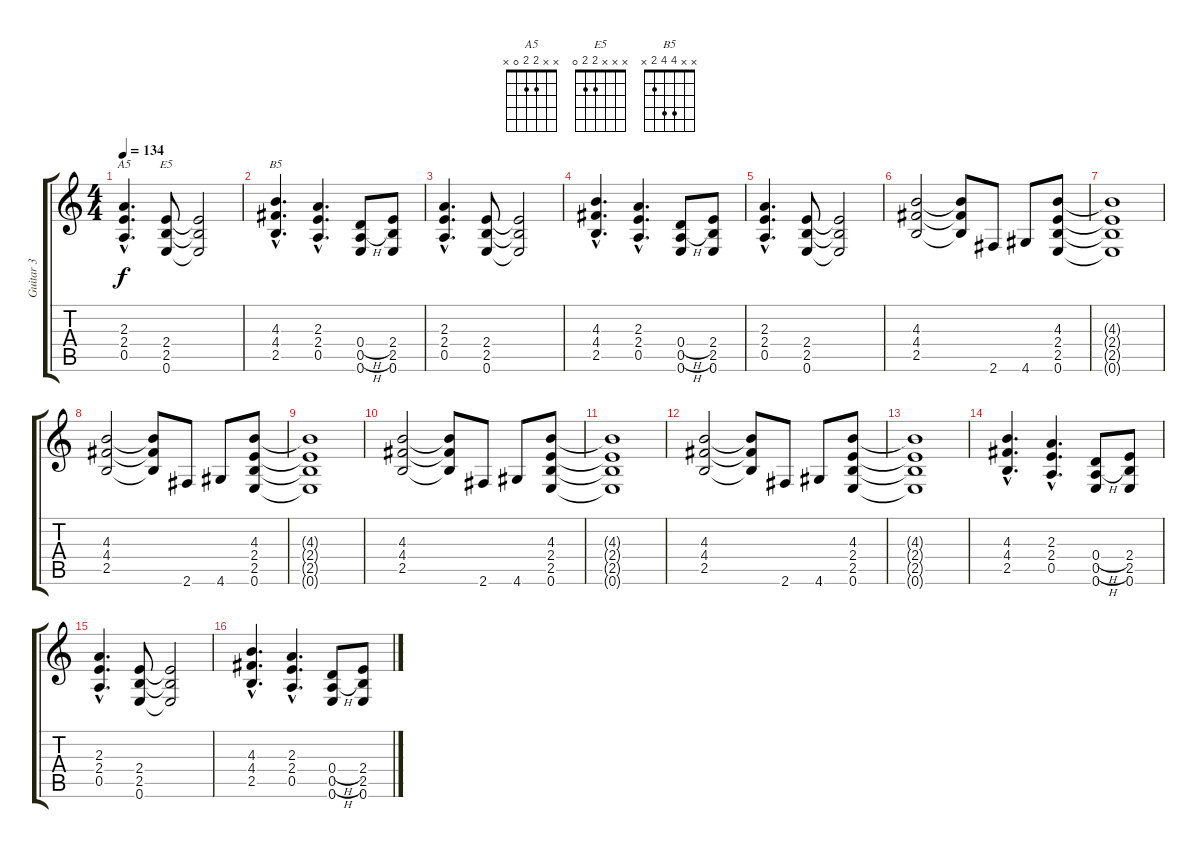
\track ("Guitar 3" "Guitar 3") {instrument overdrivenguitar}
\staff {score tabs}
\tuning (E4 B3 G3 D3 A2 E2) {hide}
\chord ("A5" x x 2 2 0 x)
\chord ("E5" x x x 2 2 0)
\chord ("B5" x x 4 4 2 x)
\ts (4 4)
\tempo 134
\clef g2
\ks c
(2.3{hac} 2.4{hac} 0.5{hac}).4{d ch "A5" dy f} (2.4 2.5 0.6).8{ch "E5"} (2.4{t} 2.5{t} 0.6{t}).2 |
(4.3{hac} 4.4{hac} 2.5{hac}).4{d ch "B5"} (2.3{hac} 2.4{hac} 0.5{hac}).4{d} (0.4{h} 0.5{h} 0.6).8 (2.4 2.5 0.6).8 |
(2.3{hac} 2.4{hac} 0.5{hac}).4{d} (2.4 2.5 0.6).8 (2.4{t} 2.5{t} 0.6{t}).2 |
(4.3{hac} 4.4{hac} 2.5{hac}).4{d} (2.3{hac} 2.4{hac} 0.5{hac}).4{d} (0.4{h} 0.5{h} 0.6).8 (2.4 2.5 0.6).8 |
(2.3{hac} 2.4{hac} 0.5{hac}).4{d} (2.4 2.5 0.6).8 (2.4{t} 2.5{t} 0.6{t}).2 |
(4.3 4.4 2.5).2 (4.3{t} 4.4{t} 2.5{t}).8 2.6.8 4.6.8 (4.3 2.4 2.5 0.6).8 |
(4.3{t} 2.4{t} 2.5{t} 0.6{t}).1 |
(4.3 4.4 2.5).2 (4.3{t} 4.4{t} 2.5{t}).8 2.6.8 4.6.8 (4.3 2.4 2.5 0.6).8 |
(4.3{t} 2.4{t} 2.5{t} 0.6{t}).1 |
(4.3 4.4 2.5).2 (4.3{t} 4.4{t} 2.5{t}).8 2.6.8 4.6.8 (4.3 2.4 2.5 0.6).8 |
(4.3{t} 2.4{t} 2.5{t} 0.6{t}).1 |
(4.3 4.4 2.5).2 (4.3{t} 4.4{t} 2.5{t}).8 2.6.8 4.6.8 (4.3 2.4 2.5 0.6).8 |
(4.3{t} 2.4{t} 2.5{t} 0.6{t}).1 |
(4.3{hac} 4.4{hac} 2.5{hac}).4{d} (2.3{hac} 2.4{hac} 0.5{hac}).4{d} (0.4{h} 0.5{h} 0.6).8 (2.4 2.5 0.6).8 |
(2.3{hac} 2.4{hac} 0.5{hac}).4{d} (2.4 2.5 0.6).8 (2.4{t} 2.5{t} 0.6{t}).2 |
(4.3{hac} 4.4{hac} 2.5{hac}).4{d} (2.3{hac} 2.4{hac} 0.5{hac}).4{d} (0.4{h} 0.5{h} 0.6).8 (2.4 2.5 0.6).8
